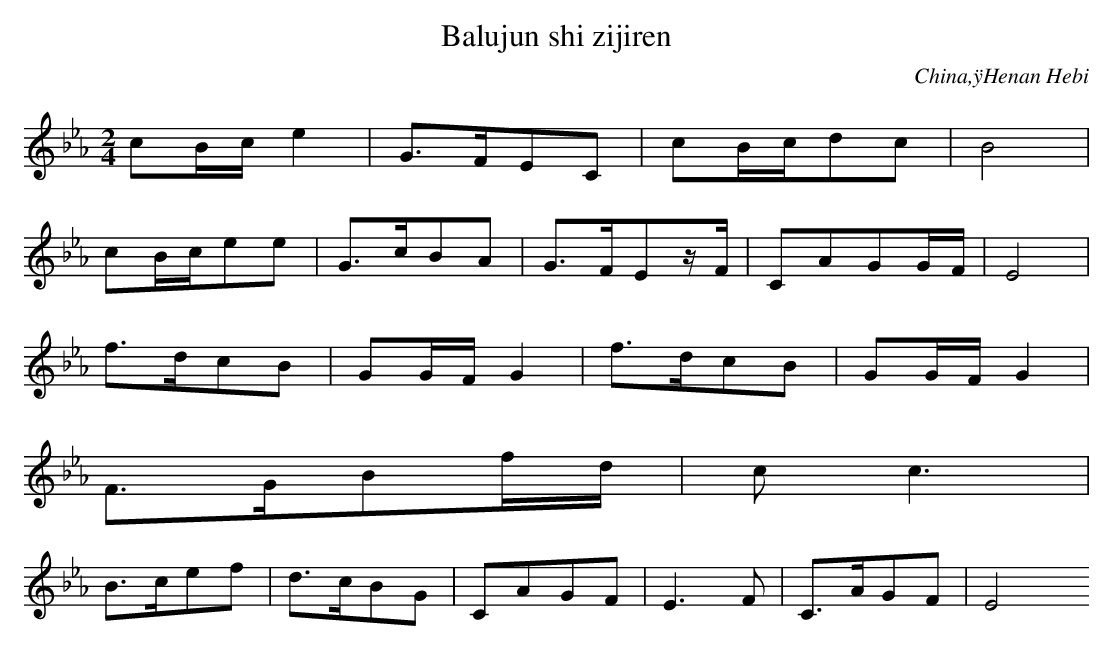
X:1
T: Balujun shi zijiren
O: China,ÿHenan Hebi
M: 2/4
L: 1/16
K: Eb
c2Bce4 | G3FE2C2 | c2Bcd2c2 | B8 |
c2Bce2e2 | G3cB2A2 | G3FE2zF | C2A2G2GF | E8 |
f3dc2B2 | G2GFG4 | f3dc2B2 | G2GFG4 |
F3GB2fd | c2c6 |
B3ce2f2 | d3cB2G2 | C2A2G2F2 | E6F2 | C3AG2F2 | E8
